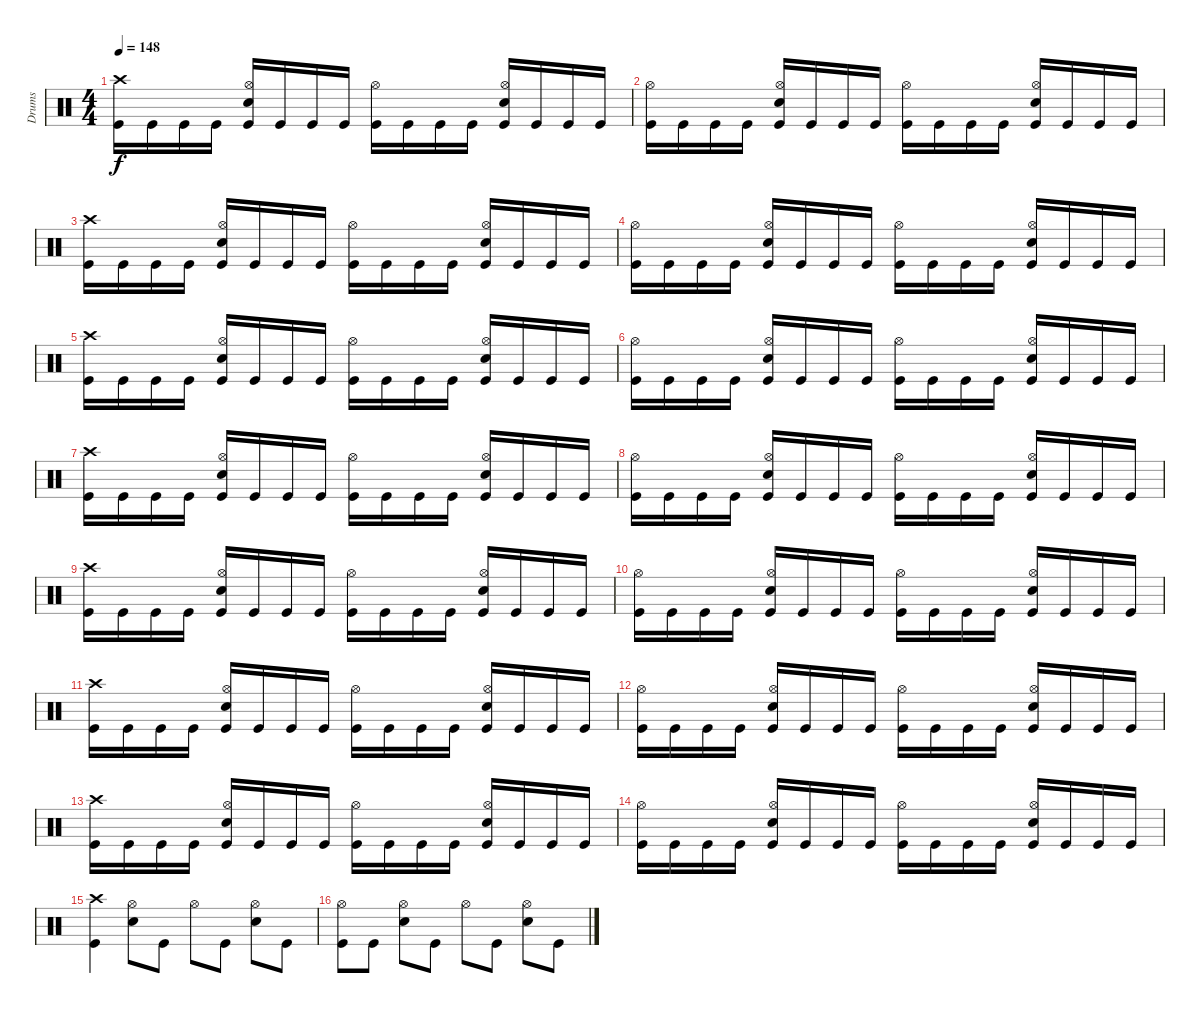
\track ("Drums" "Drums") {instrument percussion}
\staff {score}
\articulation defaults
\ts (4 4)
\tempo 148
\clef neutral
\ks c
("Kick (hit)" "Crash high (hit)").16{dy f} "Kick (hit)".16 "Kick (hit)".16 "Kick (hit)".16 ("Kick (hit)" "Hi-Hat (open)" "Electric Snare (hit)").16 "Kick (hit)".16 "Kick (hit)".16 "Kick (hit)".16 ("Kick (hit)" "Hi-Hat (open)").16 "Kick (hit)".16 "Kick (hit)".16 "Kick (hit)".16 ("Kick (hit)" "Hi-Hat (open)" "Electric Snare (hit)").16 "Kick (hit)".16 "Kick (hit)".16 "Kick (hit)".16 |
("Kick (hit)" "Hi-Hat (open)").16 "Kick (hit)".16 "Kick (hit)".16 "Kick (hit)".16 ("Kick (hit)" "Hi-Hat (open)" "Electric Snare (hit)").16 "Kick (hit)".16 "Kick (hit)".16 "Kick (hit)".16 ("Kick (hit)" "Hi-Hat (open)").16 "Kick (hit)".16 "Kick (hit)".16 "Kick (hit)".16 ("Kick (hit)" "Hi-Hat (open)" "Electric Snare (hit)").16 "Kick (hit)".16 "Kick (hit)".16 "Kick (hit)".16 |
("Kick (hit)" "Crash high (hit)").16 "Kick (hit)".16 "Kick (hit)".16 "Kick (hit)".16 ("Kick (hit)" "Hi-Hat (open)" "Electric Snare (hit)").16 "Kick (hit)".16 "Kick (hit)".16 "Kick (hit)".16 ("Kick (hit)" "Hi-Hat (open)").16 "Kick (hit)".16 "Kick (hit)".16 "Kick (hit)".16 ("Kick (hit)" "Hi-Hat (open)" "Electric Snare (hit)").16 "Kick (hit)".16 "Kick (hit)".16 "Kick (hit)".16 |
("Kick (hit)" "Hi-Hat (open)").16 "Kick (hit)".16 "Kick (hit)".16 "Kick (hit)".16 ("Kick (hit)" "Hi-Hat (open)" "Electric Snare (hit)").16 "Kick (hit)".16 "Kick (hit)".16 "Kick (hit)".16 ("Kick (hit)" "Hi-Hat (open)").16 "Kick (hit)".16 "Kick (hit)".16 "Kick (hit)".16 ("Kick (hit)" "Hi-Hat (open)" "Electric Snare (hit)").16 "Kick (hit)".16 "Kick (hit)".16 "Kick (hit)".16 |
("Kick (hit)" "Crash high (hit)").16 "Kick (hit)".16 "Kick (hit)".16 "Kick (hit)".16 ("Kick (hit)" "Hi-Hat (open)" "Electric Snare (hit)").16 "Kick (hit)".16 "Kick (hit)".16 "Kick (hit)".16 ("Kick (hit)" "Hi-Hat (open)").16 "Kick (hit)".16 "Kick (hit)".16 "Kick (hit)".16 ("Kick (hit)" "Hi-Hat (open)" "Electric Snare (hit)").16 "Kick (hit)".16 "Kick (hit)".16 "Kick (hit)".16 |
("Kick (hit)" "Hi-Hat (open)").16 "Kick (hit)".16 "Kick (hit)".16 "Kick (hit)".16 ("Kick (hit)" "Hi-Hat (open)" "Electric Snare (hit)").16 "Kick (hit)".16 "Kick (hit)".16 "Kick (hit)".16 ("Kick (hit)" "Hi-Hat (open)").16 "Kick (hit)".16 "Kick (hit)".16 "Kick (hit)".16 ("Kick (hit)" "Hi-Hat (open)" "Electric Snare (hit)").16 "Kick (hit)".16 "Kick (hit)".16 "Kick (hit)".16 |
("Kick (hit)" "Crash high (hit)").16 "Kick (hit)".16 "Kick (hit)".16 "Kick (hit)".16 ("Kick (hit)" "Hi-Hat (open)" "Electric Snare (hit)").16 "Kick (hit)".16 "Kick (hit)".16 "Kick (hit)".16 ("Kick (hit)" "Hi-Hat (open)").16 "Kick (hit)".16 "Kick (hit)".16 "Kick (hit)".16 ("Kick (hit)" "Hi-Hat (open)" "Electric Snare (hit)").16 "Kick (hit)".16 "Kick (hit)".16 "Kick (hit)".16 |
("Kick (hit)" "Hi-Hat (open)").16 "Kick (hit)".16 "Kick (hit)".16 "Kick (hit)".16 ("Kick (hit)" "Hi-Hat (open)" "Electric Snare (hit)").16 "Kick (hit)".16 "Kick (hit)".16 "Kick (hit)".16 ("Kick (hit)" "Hi-Hat (open)").16 "Kick (hit)".16 "Kick (hit)".16 "Kick (hit)".16 ("Kick (hit)" "Hi-Hat (open)" "Electric Snare (hit)").16 "Kick (hit)".16 "Kick (hit)".16 "Kick (hit)".16 |
("Kick (hit)" "Crash high (hit)").16 "Kick (hit)".16 "Kick (hit)".16 "Kick (hit)".16 ("Kick (hit)" "Hi-Hat (open)" "Electric Snare (hit)").16 "Kick (hit)".16 "Kick (hit)".16 "Kick (hit)".16 ("Kick (hit)" "Hi-Hat (open)").16 "Kick (hit)".16 "Kick (hit)".16 "Kick (hit)".16 ("Kick (hit)" "Hi-Hat (open)" "Electric Snare (hit)").16 "Kick (hit)".16 "Kick (hit)".16 "Kick (hit)".16 |
("Kick (hit)" "Hi-Hat (open)").16 "Kick (hit)".16 "Kick (hit)".16 "Kick (hit)".16 ("Kick (hit)" "Hi-Hat (open)" "Electric Snare (hit)").16 "Kick (hit)".16 "Kick (hit)".16 "Kick (hit)".16 ("Kick (hit)" "Hi-Hat (open)").16 "Kick (hit)".16 "Kick (hit)".16 "Kick (hit)".16 ("Kick (hit)" "Hi-Hat (open)" "Electric Snare (hit)").16 "Kick (hit)".16 "Kick (hit)".16 "Kick (hit)".16 |
("Kick (hit)" "Crash high (hit)").16 "Kick (hit)".16 "Kick (hit)".16 "Kick (hit)".16 ("Kick (hit)" "Hi-Hat (open)" "Electric Snare (hit)").16 "Kick (hit)".16 "Kick (hit)".16 "Kick (hit)".16 ("Kick (hit)" "Hi-Hat (open)").16 "Kick (hit)".16 "Kick (hit)".16 "Kick (hit)".16 ("Kick (hit)" "Hi-Hat (open)" "Electric Snare (hit)").16 "Kick (hit)".16 "Kick (hit)".16 "Kick (hit)".16 |
("Kick (hit)" "Hi-Hat (open)").16 "Kick (hit)".16 "Kick (hit)".16 "Kick (hit)".16 ("Kick (hit)" "Hi-Hat (open)" "Electric Snare (hit)").16 "Kick (hit)".16 "Kick (hit)".16 "Kick (hit)".16 ("Kick (hit)" "Hi-Hat (open)").16 "Kick (hit)".16 "Kick (hit)".16 "Kick (hit)".16 ("Kick (hit)" "Hi-Hat (open)" "Electric Snare (hit)").16 "Kick (hit)".16 "Kick (hit)".16 "Kick (hit)".16 |
("Kick (hit)" "Crash high (hit)").16 "Kick (hit)".16 "Kick (hit)".16 "Kick (hit)".16 ("Kick (hit)" "Hi-Hat (open)" "Electric Snare (hit)").16 "Kick (hit)".16 "Kick (hit)".16 "Kick (hit)".16 ("Kick (hit)" "Hi-Hat (open)").16 "Kick (hit)".16 "Kick (hit)".16 "Kick (hit)".16 ("Kick (hit)" "Hi-Hat (open)" "Electric Snare (hit)").16 "Kick (hit)".16 "Kick (hit)".16 "Kick (hit)".16 |
("Kick (hit)" "Hi-Hat (open)").16 "Kick (hit)".16 "Kick (hit)".16 "Kick (hit)".16 ("Kick (hit)" "Hi-Hat (open)" "Electric Snare (hit)").16 "Kick (hit)".16 "Kick (hit)".16 "Kick (hit)".16 ("Kick (hit)" "Hi-Hat (open)").16 "Kick (hit)".16 "Kick (hit)".16 "Kick (hit)".16 ("Kick (hit)" "Hi-Hat (open)" "Electric Snare (hit)").16 "Kick (hit)".16 "Kick (hit)".16 "Kick (hit)".16 |
("Crash high (hit)" "Kick (hit)").4 ("Hi-Hat (open)" "Electric Snare (hit)").8 "Kick (hit)".8 "Hi-Hat (open)".8 "Kick (hit)".8 ("Hi-Hat (open)" "Electric Snare (hit)").8 "Kick (hit)".8 |
("Hi-Hat (open)" "Kick (hit)").8 "Kick (hit)".8 ("Hi-Hat (open)" "Electric Snare (hit)").8 "Kick (hit)".8 "Hi-Hat (open)".8 "Kick (hit)".8 ("Hi-Hat (open)" "Electric Snare (hit)").8 "Kick (hit)".8
